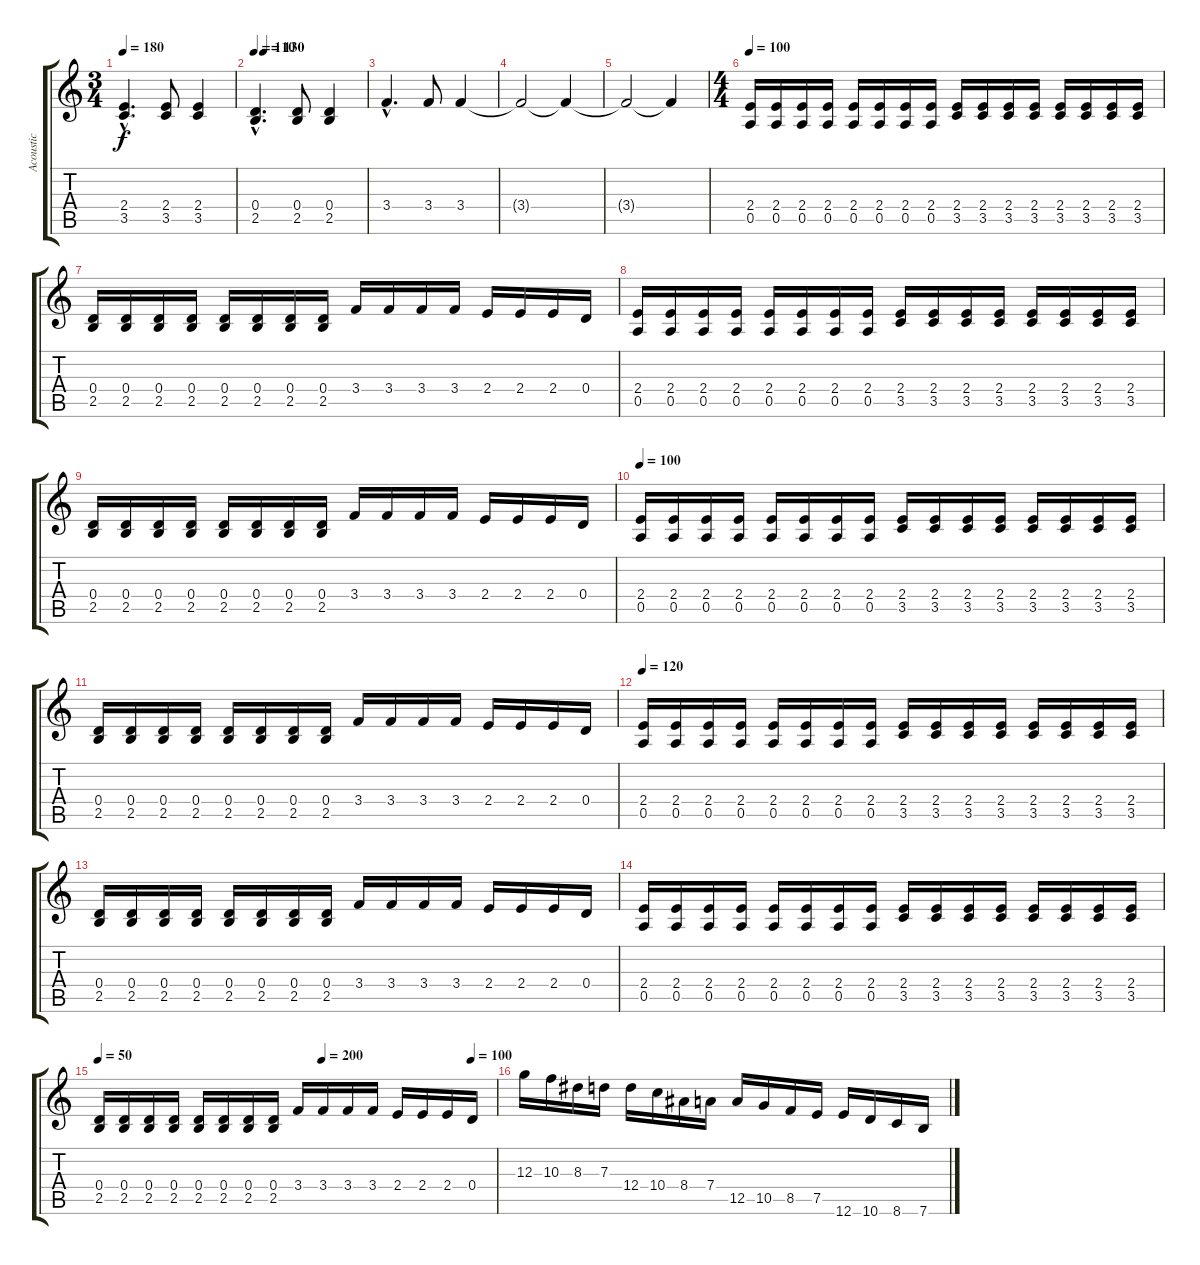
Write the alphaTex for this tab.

\track ("Acoustic" "Acoustic") {instrument acousticguitarnylon}
\staff {score tabs}
\tuning (E4 B3 G3 D3 A2 E2) {hide}
\ts (3 4)
\tempo 180
\clef g2
\ks c
(2.4{hac} 3.5{hac}).4{d dy f instrument distortionguitar} (2.4 3.5).8 (2.4 3.5).4 |
\tempo 110
\tempo (130 0.08333333333333333)
(0.4{hac} 2.5{hac}).4{d instrument distortionguitar} (0.4 2.5).8 (0.4 2.5).4 |
3.4{hac}.4{d instrument distortionguitar} 3.4.8 3.4.4 |
3.4{t}.2{instrument distortionguitar} 3.4{t}.4 |
3.4{t}.2{instrument distortionguitar} 3.4{t}.4 |
\ts (4 4)
\tempo 100
(2.4 0.5).16{volume 14 instrument distortionguitar} (2.4 0.5).16 (2.4 0.5).16 (2.4 0.5).16 (2.4 0.5).16 (2.4 0.5).16 (2.4 0.5).16 (2.4 0.5).16 (2.4 3.5).16 (2.4 3.5).16 (2.4 3.5).16 (2.4 3.5).16 (2.4 3.5).16 (2.4 3.5).16 (2.4 3.5).16 (2.4 3.5).16 |
(0.4 2.5).16 (0.4 2.5).16 (0.4 2.5).16 (0.4 2.5).16 (0.4 2.5).16 (0.4 2.5).16 (0.4 2.5).16 (0.4 2.5).16 3.4.16 3.4.16 3.4.16 3.4.16 2.4.16 2.4.16 2.4.16 0.4.16 |
(2.4 0.5).16 (2.4 0.5).16 (2.4 0.5).16 (2.4 0.5).16 (2.4 0.5).16 (2.4 0.5).16 (2.4 0.5).16 (2.4 0.5).16 (2.4 3.5).16 (2.4 3.5).16 (2.4 3.5).16 (2.4 3.5).16 (2.4 3.5).16 (2.4 3.5).16 (2.4 3.5).16 (2.4 3.5).16 |
(0.4 2.5).16 (0.4 2.5).16 (0.4 2.5).16 (0.4 2.5).16 (0.4 2.5).16 (0.4 2.5).16 (0.4 2.5).16 (0.4 2.5).16 3.4.16 3.4.16 3.4.16 3.4.16 2.4.16 2.4.16 2.4.16 0.4.16 |
\tempo 100
(2.4 0.5).16 (2.4 0.5).16 (2.4 0.5).16 (2.4 0.5).16 (2.4 0.5).16 (2.4 0.5).16 (2.4 0.5).16 (2.4 0.5).16 (2.4 3.5).16 (2.4 3.5).16 (2.4 3.5).16 (2.4 3.5).16 (2.4 3.5).16 (2.4 3.5).16 (2.4 3.5).16 (2.4 3.5).16 |
(0.4 2.5).16 (0.4 2.5).16 (0.4 2.5).16 (0.4 2.5).16 (0.4 2.5).16 (0.4 2.5).16 (0.4 2.5).16 (0.4 2.5).16 3.4.16 3.4.16 3.4.16 3.4.16 2.4.16 2.4.16 2.4.16 0.4.16 |
\tempo 120
(2.4 0.5).16 (2.4 0.5).16 (2.4 0.5).16 (2.4 0.5).16 (2.4 0.5).16 (2.4 0.5).16 (2.4 0.5).16 (2.4 0.5).16 (2.4 3.5).16 (2.4 3.5).16 (2.4 3.5).16 (2.4 3.5).16 (2.4 3.5).16 (2.4 3.5).16 (2.4 3.5).16 (2.4 3.5).16 |
(0.4 2.5).16 (0.4 2.5).16 (0.4 2.5).16 (0.4 2.5).16 (0.4 2.5).16 (0.4 2.5).16 (0.4 2.5).16 (0.4 2.5).16 3.4.16 3.4.16 3.4.16 3.4.16 2.4.16 2.4.16 2.4.16 0.4.16 |
(2.4 0.5).16 (2.4 0.5).16 (2.4 0.5).16 (2.4 0.5).16 (2.4 0.5).16 (2.4 0.5).16 (2.4 0.5).16 (2.4 0.5).16 (2.4 3.5).16 (2.4 3.5).16 (2.4 3.5).16 (2.4 3.5).16 (2.4 3.5).16 (2.4 3.5).16 (2.4 3.5).16 (2.4 3.5).16 |
\tempo (100 0.9375)
\tempo 50
\tempo (200 0.5625)
(0.4 2.5).16 (0.4 2.5).16 (0.4 2.5).16 (0.4 2.5).16 (0.4 2.5).16 (0.4 2.5).16 (0.4 2.5).16 (0.4 2.5).16 3.4.16 3.4.16 3.4.16 3.4.16 2.4.16 2.4.16 2.4.16 0.4.16 |
12.3.16{volume 13} 10.3.16 8.3.16 7.3.16 12.4.16 10.4.16 8.4.16 7.4.16 12.5.16 10.5.16 8.5.16 7.5.16 12.6.16 10.6.16 8.6.16 7.6.16
